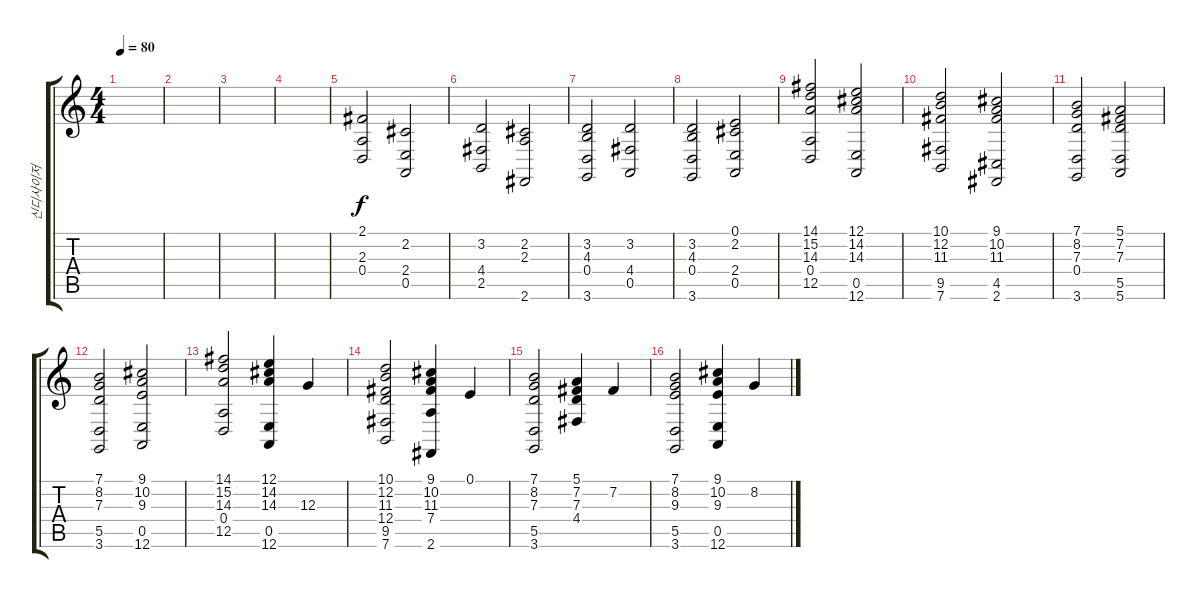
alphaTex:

\track ("신디사이저" "신디사이저") {instrument stringensemble1}
\staff {score tabs}
\tuning (E4 B3 G3 D3 A2 E2) {hide}
\ts (4 4)
\tempo 80
\clef g2
\ks c
|
|
|
|
(2.1 2.3 0.4).2 (2.2 2.4 0.5).2 |
(3.2 4.4 2.5).2 (2.2 2.3 2.6).2 |
(3.2 4.3 0.4 3.6).2 (3.2 4.4 0.5).2 |
(3.2 4.3 0.4 3.6).2 (0.1 2.2 2.4 0.5).2 |
(14.1 15.2 14.3 0.4 12.5).2 (12.1 14.2 14.3 0.5 12.6).2 |
(10.1 12.2 11.3 9.5 7.6).2 (9.1 10.2 11.3 4.5 2.6).2 |
(7.1 8.2 7.3 0.4 3.6).2 (5.1 7.2 7.3 5.5 5.6).2 |
(7.1 8.2 7.3 5.5 3.6).2 (9.1 10.2 9.3 0.5 12.6).2 |
(14.1 15.2 14.3 0.4 12.5).2 (12.1 14.2 14.3 0.5 12.6).4 12.3.4 |
(10.1 12.2 11.3 12.4 9.5 7.6).2 (9.1 10.2 11.3 7.4 2.6).4 0.1.4 |
(7.1 8.2 7.3 5.5 3.6).2 (5.1 7.2 7.3 4.4).4 7.2.4 |
(7.1 8.2 9.3 5.5 3.6).2 (9.1 10.2 9.3 0.5 12.6).4 8.2.4
